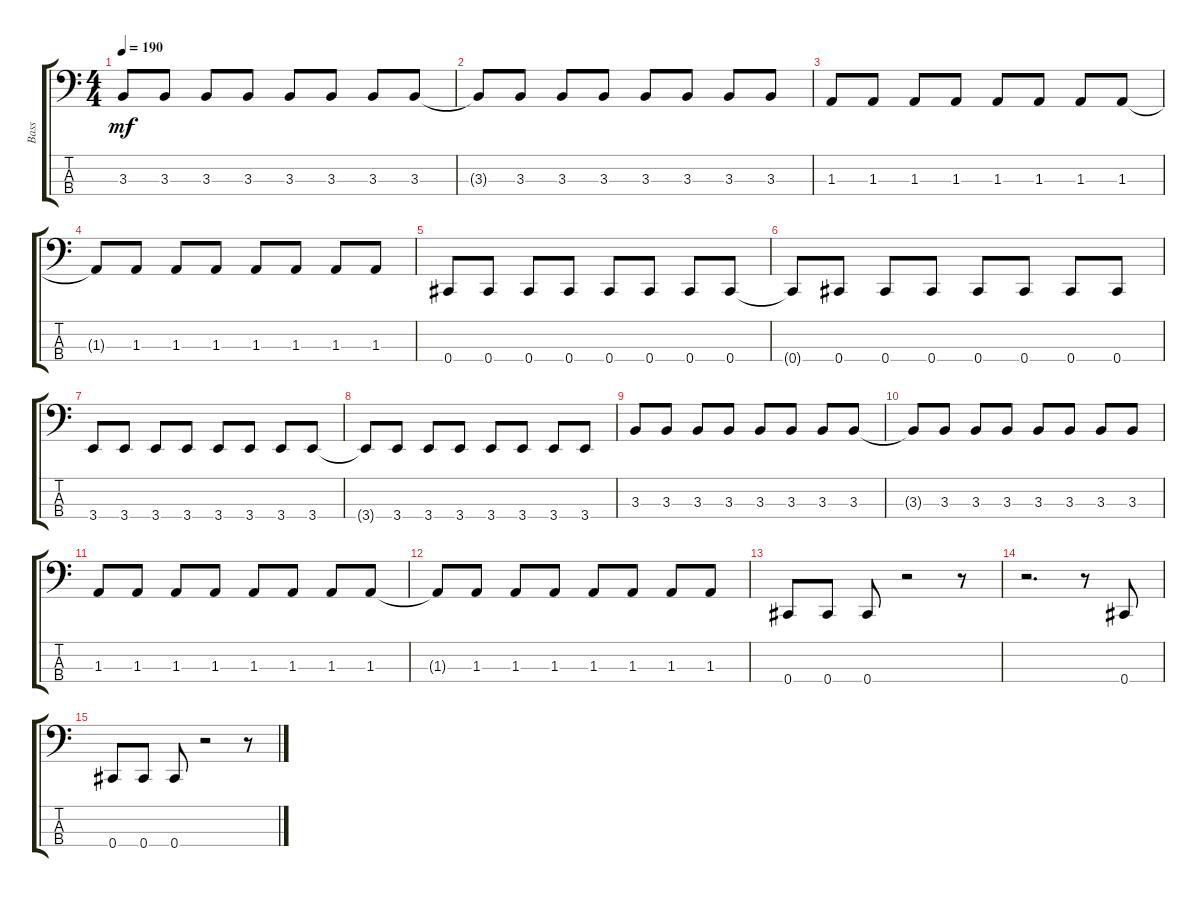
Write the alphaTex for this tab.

\track ("Bass" "Bass") {instrument electricbassfinger}
\staff {score tabs}
\tuning (Gb2 Db2 Ab1 Db1) {hide}
\ts (4 4)
\tempo 190
\clef f4
\ks c
3.3.8{dy mf} 3.3.8 3.3.8 3.3.8 3.3.8 3.3.8 3.3.8 3.3.8 |
3.3{t}.8 3.3.8 3.3.8 3.3.8 3.3.8 3.3.8 3.3.8 3.3.8 |
1.3.8 1.3.8 1.3.8 1.3.8 1.3.8 1.3.8 1.3.8 1.3.8 |
1.3{t}.8 1.3.8 1.3.8 1.3.8 1.3.8 1.3.8 1.3.8 1.3.8 |
0.4.8 0.4.8 0.4.8 0.4.8 0.4.8 0.4.8 0.4.8 0.4.8 |
0.4{t}.8 0.4.8 0.4.8 0.4.8 0.4.8 0.4.8 0.4.8 0.4.8 |
3.4.8 3.4.8 3.4.8 3.4.8 3.4.8 3.4.8 3.4.8 3.4.8 |
3.4{t}.8 3.4.8 3.4.8 3.4.8 3.4.8 3.4.8 3.4.8 3.4.8 |
3.3.8 3.3.8 3.3.8 3.3.8 3.3.8 3.3.8 3.3.8 3.3.8 |
3.3{t}.8 3.3.8 3.3.8 3.3.8 3.3.8 3.3.8 3.3.8 3.3.8 |
1.3.8 1.3.8 1.3.8 1.3.8 1.3.8 1.3.8 1.3.8 1.3.8 |
1.3{t}.8 1.3.8 1.3.8 1.3.8 1.3.8 1.3.8 1.3.8 1.3.8 |
0.4.8 0.4.8 0.4.8 r.2 r.8 |
r.2{d} r.8 0.4.8 |
0.4.8 0.4.8 0.4.8 r.2 r.8
